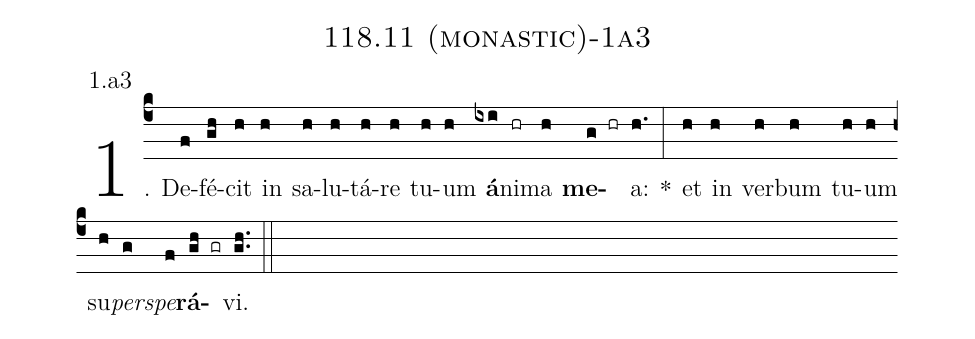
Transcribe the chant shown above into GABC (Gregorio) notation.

name: 118.11 (monastic)-1a3;
annotation: 1.a3;
%%
(c4)1. De(f)fé(gh)cit(h) in(h) sa(h)lu(h)tá(h)re(h) tu(h)um(h) <b>á</b>(ixi)ni(hr)ma(h) <b>me</b>(g hr)a:(h.) *(:) et(h) in(h) ver(h)bum(h) tu(h)um(h) su(h)<i>per</i>(g)<i>spe</i>(f)<b>rá</b>(gh gr)vi.(gh..) (::)
